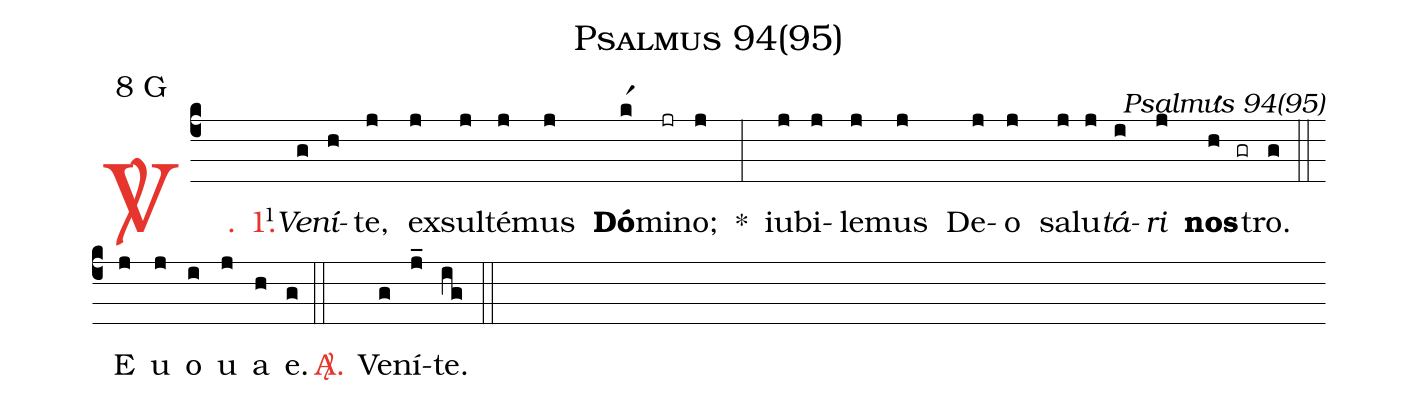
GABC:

name: Psalmus 94(95);
mode: 8;
mode-differentia: G;
commentary: Psalmus 94(95);
%%
(c4)

<c><sp>V/</sp>. 1.</c>() <v>\VSup{1}</v><i>Ve</i>(g)<i>ní</i>(h)te,(j) ex(j)sul(j)té(j)mus(j) <b>Dó</b>(kr1)mi(jr)no;(j) *(:) iu(j)bi(j)le(j)mus(j) De(j)o(j) sa(j)lu(j)<i>tá</i>(i)<i>ri</i>(j) <b>nos</b>(hr1 gr)tro.(g)

(::)

<eu>E(j) u(j) o(i) u(j) a(h) e.</eu>(g)

(::)

<nlba><c><sp>A/</sp>.</c>() Ve</nlba>(g)ní(j_)te.(ig)

(::)
